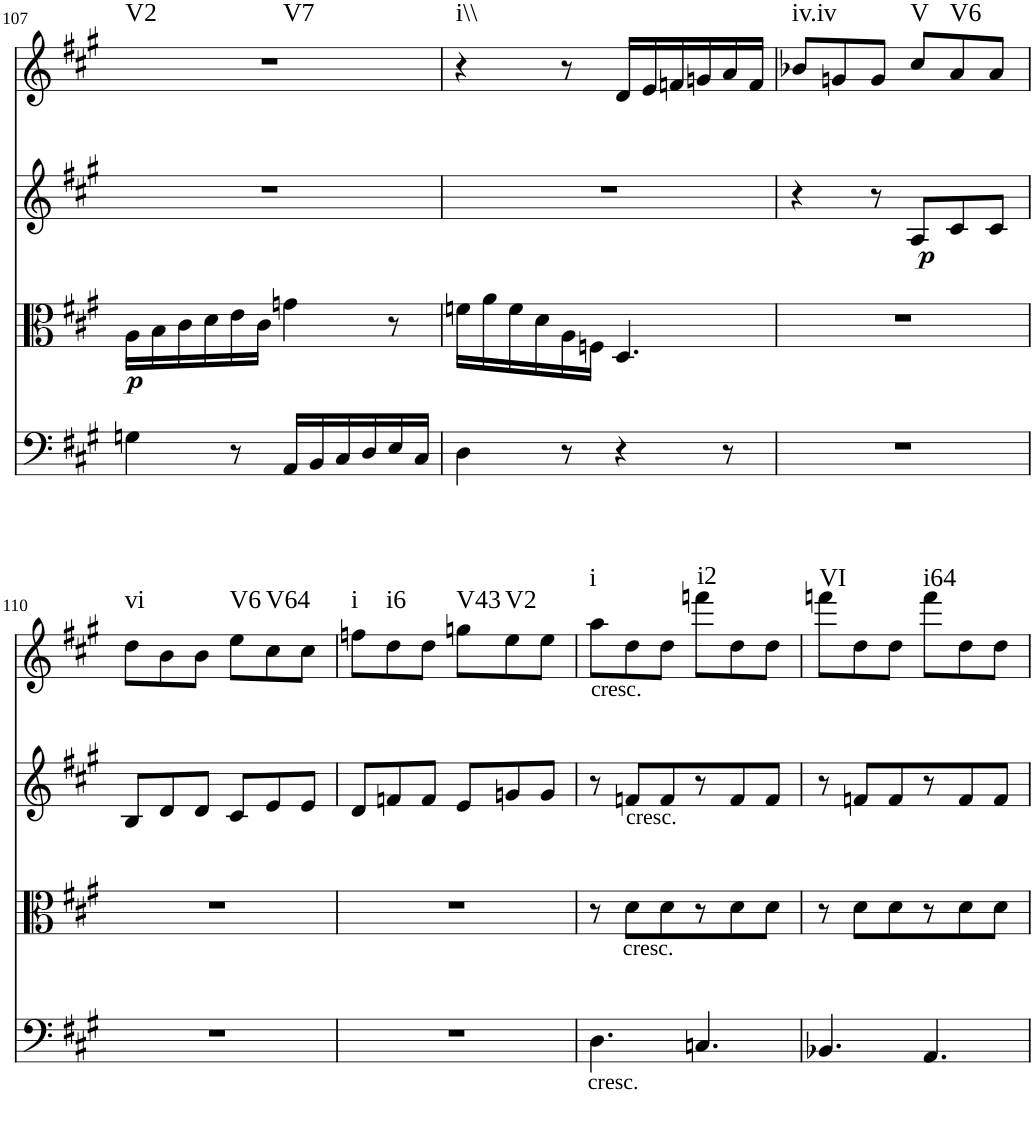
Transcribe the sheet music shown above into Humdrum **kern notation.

**kern	**kern	**dynam	**kern	**dynam	**kern	**harte
*part4	*part3	*part3	*part2	*part2	*part1	*part1
*staff4	*staff3	*staff3	*staff2	*staff2	*staff1	*
*I"Violoncello	*I"Viola	*	*I"Violin 2	*	*I"Violin 1	*
*I'Vc	*I'Vla	*	*I'Vln	*	*I'Vln	*
!!LO:PB:g=z
*clefF4	*clefC3	*	*clefG2	*	*clefG2	*
*k[f#c#g#]	*k[f#c#g#]	*	*k[f#c#g#]	*	*k[f#c#g#]	*
*A:	*A:	*	*A:	*	*A:	*
*M6/8	*M6/8	*	*M6/8	*	*M6/8	*
=107	=107	=107	=107	=107	=107	=107
!	!	!LO:DY:b	!	!	!	!LO:H:n=1:kt=V2
!	!	!	!	!	!	!LO:H:n=2:kt=V7
4Gn\	16A\LL	p	2.r	.	2.r	N N
.	16B\	.	.	.	.	.
.	16c#\	.	.	.	.	.
.	16d\	.	.	.	.	.
8r	16e\	.	.	.	.	.
.	16c#\JJ	.	.	.	.	.
16AA/LL	4gn\	.	.	.	.	.
16BB/	.	.	.	.	.	.
16C#/	.	.	.	.	.	.
16D/	.	.	.	.	.	.
16E/	8r	.	.	.	.	.
16C#/JJ	.	.	.	.	.	.
=108	=108	=108	=108	=108	=108	=108
!	!	!	!	!	!	!LO:H:kt=i\\
4D\	16fn\LL	.	2.r	.	4r	N
.	16a\	.	.	.	.	.
.	16f\	.	.	.	.	.
.	16d\	.	.	.	.	.
8r	16A\	.	.	.	8r	.
.	16Fn\JJ	.	.	.	.	.
4r	4.D/	.	.	.	16d/LL	.
.	.	.	.	.	16e/	.
.	.	.	.	.	16fn/	.
.	.	.	.	.	16gn/	.
8r	.	.	.	.	16a/	.
.	.	.	.	.	16f/JJ	.
=109	=109	=109	=109	=109	=109	=109
!	!	!	!	!	!	!LO:H:kt=iv.iv
2.r	2.r	.	4r	.	8b-X/L	N
.	.	.	.	.	8gn/	.
.	.	.	8r	.	8g/J	.
!	!	!	!	!LO:DY:b	!	!LO:H:kt=V
.	.	.	8A/L	p	8cc#/L	N
!	!	!	!	!	!	!LO:H:kt=V6
.	.	.	8c#/	.	8a/	N
.	.	.	8c#/J	.	8a/J	.
!!LO:LB:g=z
=110	=110	=110	=110	=110	=110	=110
!	!	!	!	!	!	!LO:H:kt=vi
2.r	2.r	.	8B/L	.	8dd\L	N
.	.	.	8d/	.	8b\	.
.	.	.	8d/J	.	8b\J	.
!	!	!	!	!	!	!LO:H:kt=V6
.	.	.	8c#/L	.	8ee\L	N
!	!	!	!	!	!	!LO:H:kt=V64
.	.	.	8e/	.	8cc#\	N
.	.	.	8e/J	.	8cc#\J	.
=111	=111	=111	=111	=111	=111	=111
!	!	!	!	!	!	!LO:H:kt=i
2.r	2.r	.	8d/L	.	8ffn\L	N
!	!	!	!	!	!	!LO:H:kt=i6
.	.	.	8fn/	.	8dd\	N
.	.	.	8f/J	.	8dd\J	.
!	!	!	!	!	!	!LO:H:kt=V43
.	.	.	8e/L	.	8ggn\L	N
!	!	!	!	!	!	!LO:H:kt=V2
.	.	.	8gn/	.	8ee\	N
.	.	.	8g/J	.	8ee\J	.
=112	=112	=112	=112	=112	=112	=112
!	!	!	!	!	!LO:TX:b:t=cresc.	!
!LO:TX:b:t=cresc.	!	!	!	!	!	!LO:H:kt=i
4.D\	8r	.	8r	.	8aa\L	N
!	!	!	!LO:TX:b:t=cresc.	!	!	!
!	!LO:TX:b:t=cresc.	!	!	!	!	!
.	8d\L	.	8fn/L	.	8dd\	.
.	8d\	.	8f/	.	8dd\J	.
!	!	!	!	!	!	!LO:H:kt=i2
4.Cn/	8r	.	8r	.	8fffn\L	N
.	8d\	.	8f/	.	8dd\	.
.	8d\J	.	8f/J	.	8dd\J	.
=113	=113	=113	=113	=113	=113	=113
!	!	!	!	!	!	!LO:H:kt=VI
4.BB-X/	8r	.	8r	.	8fffn\L	N
.	8d\L	.	8fn/L	.	8dd\	.
.	8d\	.	8f/	.	8dd\J	.
!	!	!	!	!	!	!LO:H:kt=i64
4.AA/	8r	.	8r	.	8fff\L	N
.	8d\	.	8f/	.	8dd\	.
.	8d\J	.	8f/J	.	8dd\J	.
=	=	=	=	=	=	=
*-	*-	*-	*-	*-	*-	*-
